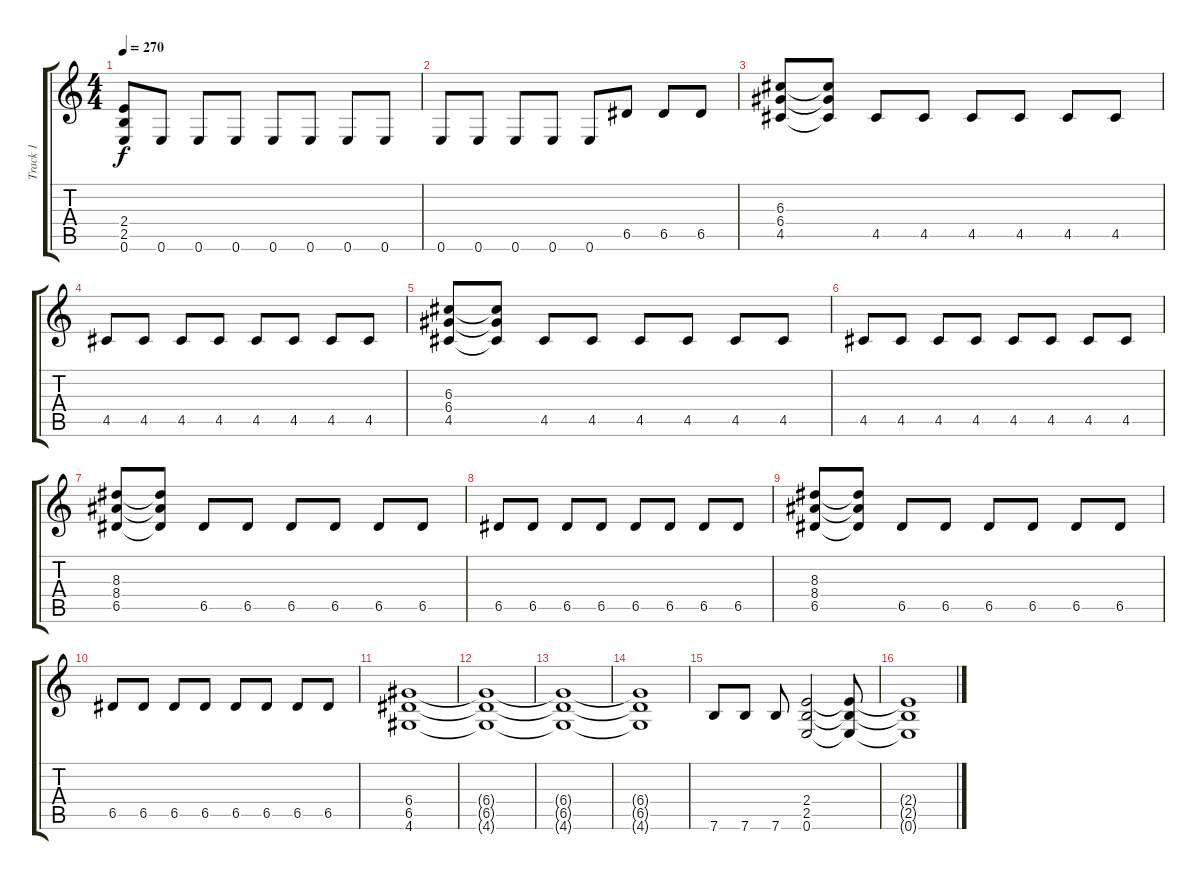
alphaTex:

\track ("Track 1" "Track 1") {instrument distortionguitar}
\staff {score tabs}
\tuning (E4 B3 G3 D3 A2 E2) {hide}
\ts (4 4)
\tempo 270
\clef g2
\ks c
(2.4{t} 2.5{t} 0.6{t}).8{dy f} 0.6.8 0.6.8 0.6.8 0.6.8 0.6.8 0.6.8 0.6.8 |
0.6.8 0.6.8 0.6.8 0.6.8 0.6.8 6.5.8 6.5.8 6.5.8 |
(6.3 6.4 4.5).8 (6.3{t} 6.4{t} 4.5{t}).8 4.5.8 4.5.8 4.5.8 4.5.8 4.5.8 4.5.8 |
4.5.8 4.5.8 4.5.8 4.5.8 4.5.8 4.5.8 4.5.8 4.5.8 |
(6.3 6.4 4.5).8 (6.3{t} 6.4{t} 4.5{t}).8 4.5.8 4.5.8 4.5.8 4.5.8 4.5.8 4.5.8 |
4.5.8 4.5.8 4.5.8 4.5.8 4.5.8 4.5.8 4.5.8 4.5.8 |
(8.3 8.4 6.5).8 (8.3{t} 8.4{t} 6.5{t}).8 6.5.8 6.5.8 6.5.8 6.5.8 6.5.8 6.5.8 |
6.5.8 6.5.8 6.5.8 6.5.8 6.5.8 6.5.8 6.5.8 6.5.8 |
(8.3 8.4 6.5).8 (8.3{t} 8.4{t} 6.5{t}).8 6.5.8 6.5.8 6.5.8 6.5.8 6.5.8 6.5.8 |
6.5.8 6.5.8 6.5.8 6.5.8 6.5.8 6.5.8 6.5.8 6.5.8 |
(6.4 6.5 4.6).1 |
(6.4{t} 6.5{t} 4.6{t}).1 |
(6.4{t} 6.5{t} 4.6{t}).1 |
(6.4{t} 6.5{t} 4.6{t}).1 |
7.6.8 7.6.8 7.6.8 (2.4 2.5 0.6).2 (2.4{t} 2.5{t} 0.6{t}).8 |
(2.4{t} 2.5{t} 0.6{t}).1
